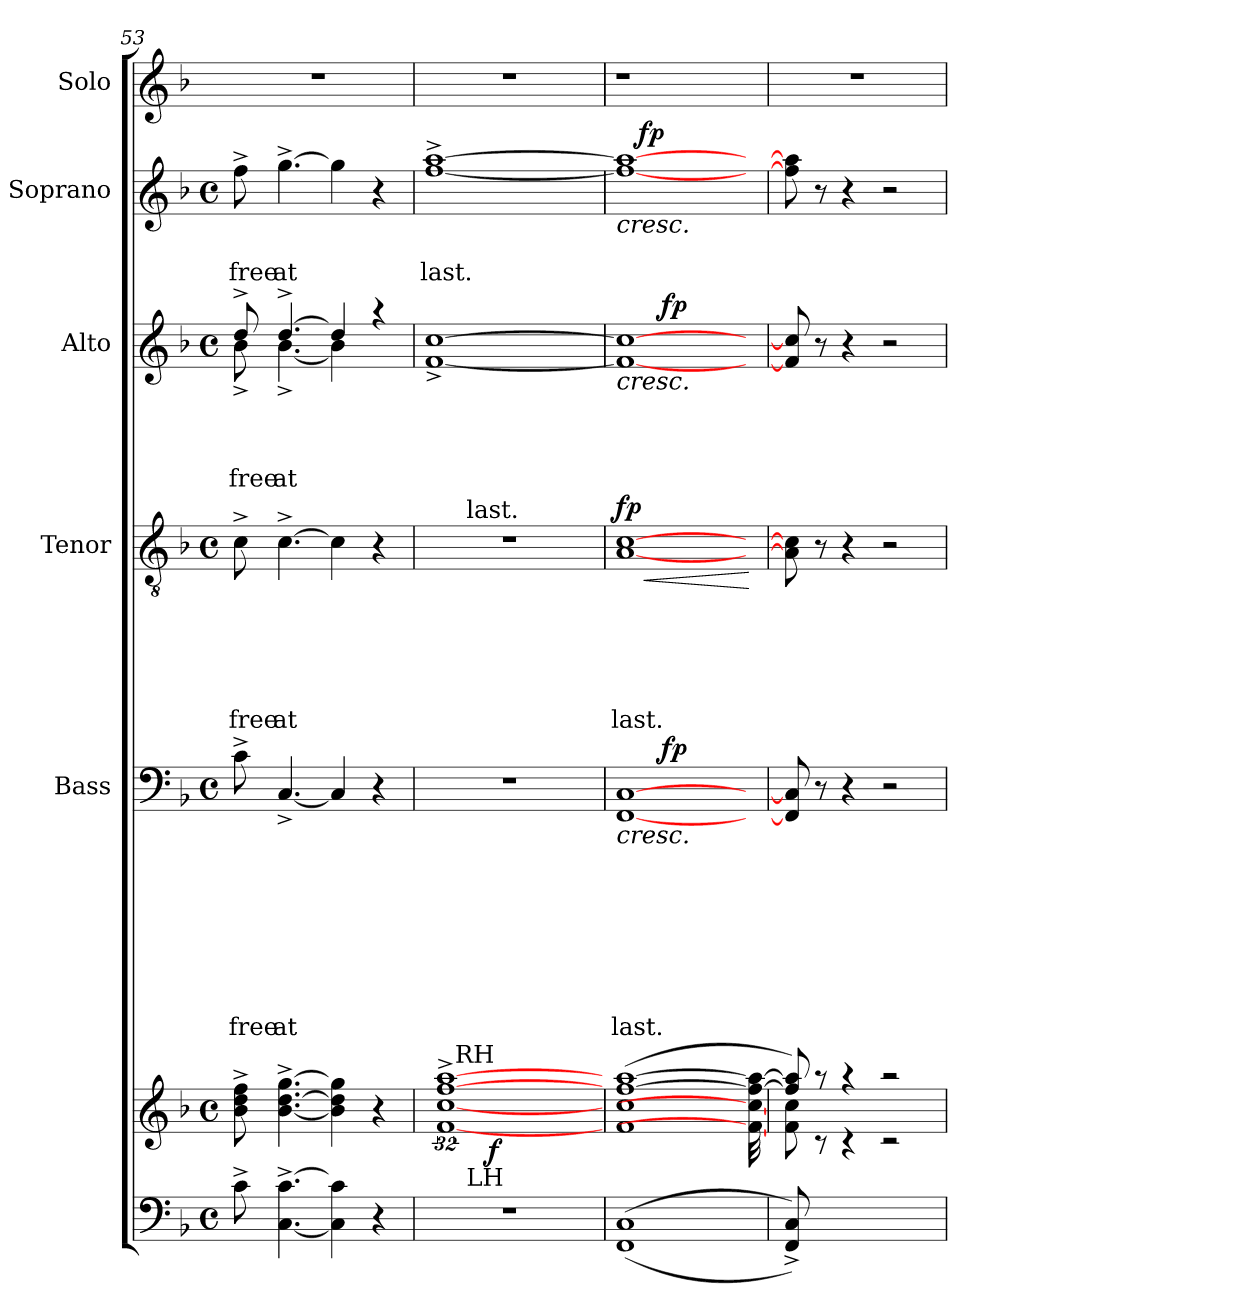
**kern	**kern	**dynam	**kern	**text	**text	**text	**text	**text	**text	**text	**text	**dynam	**kern	**text	**text	**text	**text	**text	**text	**dynam	**kern	**text	**text	**text	**text	**dynam	**kern	**text	**text	**dynam	**kern
*part7	*part6	*part6	*part5	*part5	*part5	*part5	*part5	*part5	*part5	*part5	*part5	*part5	*part4	*part4	*part4	*part4	*part4	*part4	*part4	*part4	*part3	*part3	*part3	*part3	*part3	*part3	*part2	*part2	*part2	*part2	*part1
*staff7	*staff6	*staff6	*staff5	*staff5	*staff5	*staff5	*staff5	*staff5	*staff5	*staff5	*staff5	*staff5	*staff4	*staff4	*staff4	*staff4	*staff4	*staff4	*staff4	*staff4	*staff3	*staff3	*staff3	*staff3	*staff3	*staff3	*staff2	*staff2	*staff2	*staff2	*staff1
*	*	*	*I"Bass	*	*	*	*	*	*	*	*	*	*I"Tenor	*	*	*	*	*	*	*	*I"Alto	*	*	*	*	*	*I"Soprano	*	*	*	*I"Solo
*	*	*	*I'B	*	*	*	*	*	*	*	*	*	*I'T	*	*	*	*	*	*	*	*I'A	*	*	*	*	*	*I'S	*	*	*	*I'Solo
*clefF4	*clefG2	*	*clefF4	*	*	*	*	*	*	*	*	*	*clefGv2	*	*	*	*	*	*	*	*clefG2	*	*	*	*	*	*clefG2	*	*	*	*clefG2
*k[b-]	*k[b-]	*	*k[b-]	*	*	*	*	*	*	*	*	*	*k[b-]	*	*	*	*	*	*	*	*k[b-]	*	*	*	*	*	*k[b-]	*	*	*	*k[b-]
*F:	*F:	*	*F:	*	*	*	*	*	*	*	*	*	*F:	*	*	*	*	*	*	*	*F:	*	*	*	*	*	*F:	*	*	*	*F:
*M4/4	*M4/4	*	*M4/4	*	*	*	*	*	*	*	*	*	*M4/4	*	*	*	*	*	*	*	*M4/4	*	*	*	*	*	*M4/4	*	*	*	*
*met(c)	*met(c)	*	*met(c)	*	*	*	*	*	*	*	*	*	*met(c)	*	*	*	*	*	*	*	*met(c)	*	*	*	*	*	*met(c)	*	*	*	*
=53	=53	=53	=53	=53	=53	=53	=53	=53	=53	=53	=53	=53	=53	=53	=53	=53	=53	=53	=53	=53	=53	=53	=53	=53	=53	=53	=53	=53	=53	=53	=53
!	!	!	!	!	!	!	!	!	!	!	!LO:LY:b	!	!	!	!	!	!	!	!LO:LY:b	!	!	!	!	!	!LO:LY:b	!	!	!	!LO:LY:b	!	!
*	*	*	*	*	*	*	*	*	*	*	*	*	*	*	*	*	*	*	*	*	*^	*	*	*	*	*	*	*	*	*	*
8c^>\	8b-\^> 8dd\^> 8ff\^>	.	8c^>\	.	.	.	.	.	.	.	free	.	8c^>\	.	.	.	.	.	free	.	8dd^>/	8b-^<\	.	.	.	free	.	8ff^>\	.	free	.	1r
!	!	!	!	!	!	!	!	!	!	!	!LO:LY:b	!	!	!	!	!	!	!	!LO:LY:b	!	!	!	!	!	!	!LO:LY:b	!	!	!	!LO:LY:b	!	!
[<4.C\^> [>4.c\^>	[<4.b-\^> [>4.dd\^> [>4.gg\^>	.	[<4.C^</	.	.	.	.	.	.	.	at	.	[>4.c^>\	.	.	.	.	.	at	.	[>4.dd^>/	[<4.b-^<\	.	.	.	at	.	[>4.gg^>\	.	at	.	.
4C\] 4c\]	4b-\] 4dd\] 4gg\]	.	4C/]	.	.	.	.	.	.	.	.	.	4c\]	.	.	.	.	.	.	.	4dd/]	4b-\]	.	.	.	.	.	4gg\]	.	.	.	.
4r	4r	.	4r	.	.	.	.	.	.	.	.	.	4r	.	.	.	.	.	.	.	4raa	4ryy	.	.	.	.	.	4r	.	.	.	.
=54	=54	=54	=54	=54	=54	=54	=54	=54	=54	=54	=54	=54	=54	=54	=54	=54	=54	=54	=54	=54	=54	=54	=54	=54	=54	=54	=54	=54	=54	=54	=54	=54
*	*^	*	*	*	*	*	*	*	*	*	*	*	*	*	*	*	*	*	*	*	*	*	*	*	*	*	*	*	*	*	*	*
!	!	!	!	!	!	!	!	!	!	!	!	!	!	!	!	!	!	!	!	!	!	!	!	!	!	!	!	!	!	!	!LO:LY:b	!	!
*	*	*	*	*	*	*	*	*	*	*	*	*	*	*^	*	*	*	*	*	*	*	*v	*v	*	*	*	*	*	*	*	*	*	*
1r	16.ryy	32ryy	.	1r	.	.	.	.	.	.	.	.	.	1r	8ryy	.	.	.	.	.	.	.	[<1f^< [>1cc^<	.	.	.	.	.	[<1ff^> [>1aa^>	.	last.	.	1r
.	.	[<32%31f^> [<32%31cc^> [>32%31ff^> [>32%31aa^>	.	.	.	.	.	.	.	.	.	.	.	.	.	.	.	.	.	.	.	.	.	.	.	.	.	.	.	.	.	.	.
!	!LO:TX:a:t=RH	!	!	!	!	!	!	!	!	!	!	!	!	!	!	!	!	!	!	!	!	!	!	!	!	!	!	!	!	!	!	!	!
.	32ryy	.	.	.	.	.	.	.	.	.	.	.	.	.	.	.	.	.	.	.	.	.	.	.	.	.	.	.	.	.	.	.	.
!	!	!	!	!	!	!	!	!	!	!	!	!	!	!	!LO:TX:a:t=last.	!	!	!	!	!	!	!	!	!	!	!	!	!	!	!	!	!	!
!	!LO:TX:b:t=LH	!	!	!	!	!	!	!	!	!	!	!	!	!	!	!	!	!	!	!	!	!	!	!	!	!	!	!	!	!	!	!	!
.	16.ryy	.	.	.	.	.	.	.	.	.	.	.	.	.	2..ryy	.	.	.	.	.	.	.	.	.	.	.	.	.	.	.	.	.	.
!	!	!	!LO:DY:b	!	!	!	!	!	!	!	!	!	!	!	!	!	!	!	!	!	!	!	!	!	!	!	!	!	!	!	!	!	!
.	2ryy	.	f	.	.	.	.	.	.	.	.	.	.	.	.	.	.	.	.	.	.	.	.	.	.	.	.	.	.	.	.	.	.
.	4ryy	.	.	.	.	.	.	.	.	.	.	.	.	.	.	.	.	.	.	.	.	.	.	.	.	.	.	.	.	.	.	.	.
.	32ryy	.	.	.	.	.	.	.	.	.	.	.	.	.	.	.	.	.	.	.	.	.	.	.	.	.	.	.	.	.	.	.	.
*	*v	*v	*	*	*	*	*	*	*	*	*	*	*	*	*	*	*	*	*	*	*	*	*	*	*	*	*	*	*	*	*	*	*
=55	=55	=55	=55	=55	=55	=55	=55	=55	=55	=55	=55	=55	=55	=55	=55	=55	=55	=55	=55	=55	=55	=55	=55	=55	=55	=55	=55	=55	=55	=55	=55	=55
!	!	!	!	!	!	!	!	!	!	!	!LO:LY:b	!LO:HP:b	!	!	!	!	!	!	!	!LO:LY:b	!LO:HP:b	!	!	!	!	!	!LO:HP:b	!	!	!	!LO:HP:b	!
!	!	!	!	!	!	!	!	!	!	!	!	!	!	!	!	!	!	!	!	!	!LO:DY:n=1:a	!	!	!	!	!	!	!	!	!	!	!
*	*	*	*^	*	*	*	*	*	*	*	*	*	*v	*v	*	*	*	*	*	*	*	*^	*	*	*	*	*	*^	*	*	*	*
(<(>1FF 1C	(<1f 1cc [>1ff [>1aa	.	[<1FF [>1C	8ryy	.	.	.	.	.	.	.	last.	<	[<1A [>1c	.	.	.	.	.	last.	< fp	1f_ 1cc_	8ryy	.	.	.	.	<	1ff_ 1aa_	16.ryy	.	.	<	1r
!	!	!	!	!	!	!	!	!	!	!	!	!	!	!	!	!	!	!	!	!	!	!	!	!	!	!	!	!	!	!	!	!	!LO:DY:a	!
.	.	.	.	.	.	.	.	.	.	.	.	.	.	.	.	.	.	.	.	.	.	.	.	.	.	.	.	.	.	2...ryy	.	.	fp	.
.	.	.	.	32ryy	.	.	.	.	.	.	.	.	.	.	.	.	.	.	.	.	.	.	32ryy	.	.	.	.	.	.	.	.	.	.	.
!	!	!	!	!	!	!	!	!	!	!	!	!	!LO:DY:a	!	!	!	!	!	!	!	!	!	!	!	!	!	!	!LO:DY:a	!	!	!	!	!	!
.	.	.	.	2..ryy	.	.	.	.	.	.	.	.	fp	.	.	.	.	.	.	.	.	.	2..ryy	.	.	.	.	fp	.	.	.	.	.	.
32ryy	32f_ 32cc_ 32ff_ 32aa_	.	32ryy	.	.	.	.	.	.	.	.	.	[	32ryy	.	.	.	.	.	.	[	32ryy	.	.	.	.	.	[	32ryy	.	.	.	[	32ryy
*	*	*	*	*	*	*	*	*	*	*	*	*	*	*	*	*	*	*	*	*	*	*v	*v	*	*	*	*	*	*	*	*	*	*	*
*	*	*	*v	*v	*	*	*	*	*	*	*	*	*	*	*	*	*	*	*	*	*	*	*	*	*	*	*	*v	*v	*	*	*	*
=56	=56	=56	=56	=56	=56	=56	=56	=56	=56	=56	=56	=56	=56	=56	=56	=56	=56	=56	=56	=56	=56	=56	=56	=56	=56	=56	=56	=56	=56	=56	=56
*	*^	*	*	*	*	*	*	*	*	*	*	*	*	*	*	*	*	*	*	*	*	*	*	*	*	*	*	*	*	*	*
8FF/^< 8C/^<))	8ff/] 8aa/])	8f\ 8cc\	.	8FF/] 8C/]	.	.	.	.	.	.	.	.	.	8A\] 8c\]	.	.	.	.	.	.	.	8f/] 8cc/]	.	.	.	.	.	8ff\] 8aa\]	.	.	.	1r
2..ryy	8raa	8rc	.	8r	.	.	.	.	.	.	.	.	.	8r	.	.	.	.	.	.	.	8r	.	.	.	.	.	8r	.	.	.	.
.	4raa	4rc	.	4r	.	.	.	.	.	.	.	.	.	4r	.	.	.	.	.	.	.	4r	.	.	.	.	.	4r	.	.	.	.
.	2raa	2rc	.	2r	.	.	.	.	.	.	.	.	.	2r	.	.	.	.	.	.	.	2r	.	.	.	.	.	2r	.	.	.	.
*	*v	*v	*	*	*	*	*	*	*	*	*	*	*	*	*	*	*	*	*	*	*	*	*	*	*	*	*	*	*	*	*	*
=	=	=	=	=	=	=	=	=	=	=	=	=	=	=	=	=	=	=	=	=	=	=	=	=	=	=	=	=	=	=	=
*-	*-	*-	*-	*-	*-	*-	*-	*-	*-	*-	*-	*-	*-	*-	*-	*-	*-	*-	*-	*-	*-	*-	*-	*-	*-	*-	*-	*-	*-	*-	*-
